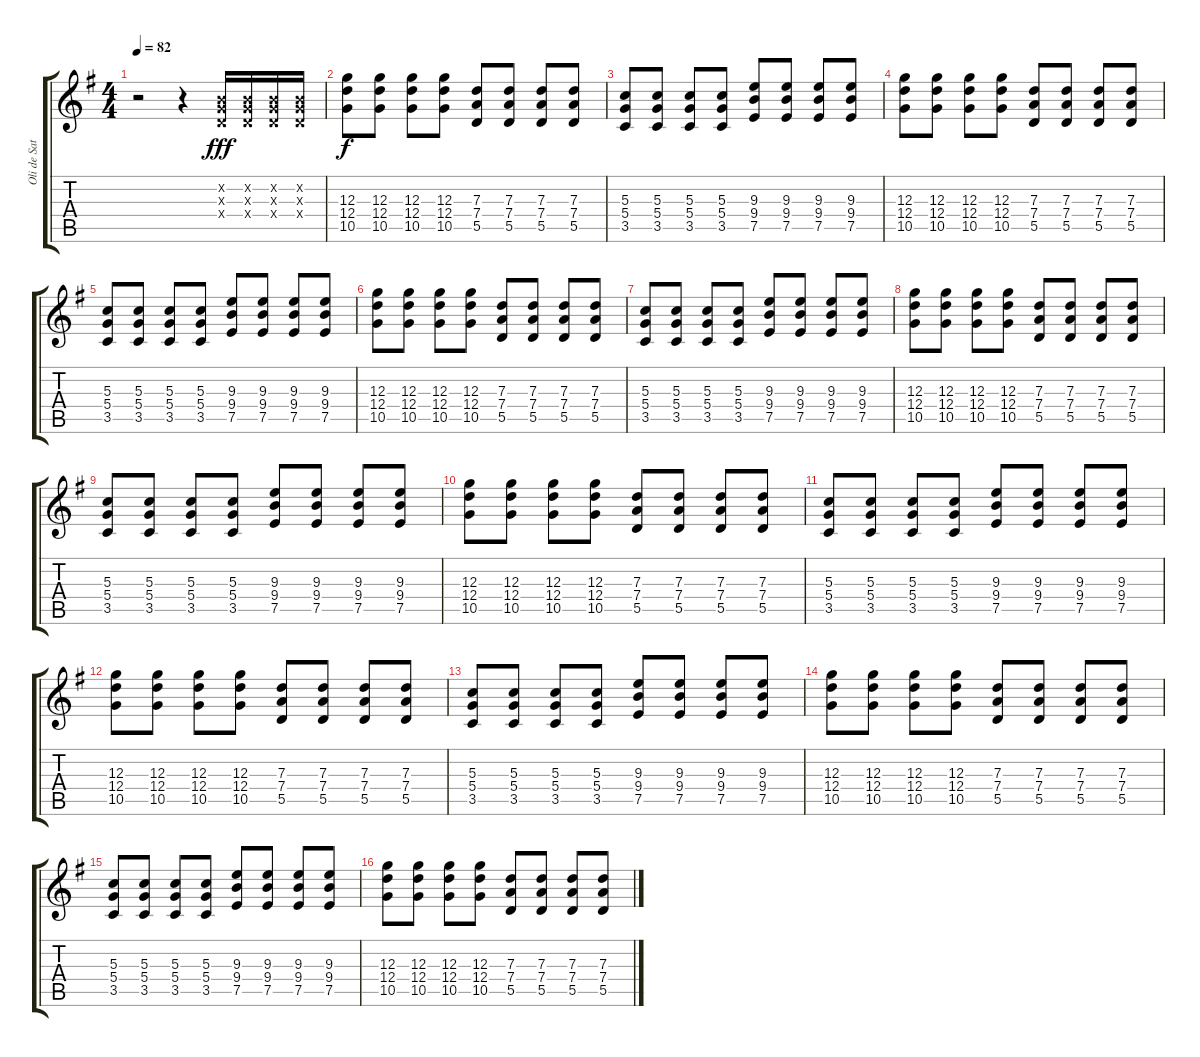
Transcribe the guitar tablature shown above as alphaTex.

\track ("Oli de Sat (guitare rythmique)" "Oli de Sat") {instrument distortionguitar}
\staff {score tabs}
\tuning (E4 B3 G3 D3 A2 E2) {hide}
\ts (4 4)
\tempo 82
\clef g2
\ks g
r.2{dy f} r.4 (0.2{x} 0.3{x} 0.4{x}).16{dy fff} (0.2{x} 0.3{x} 0.4{x}).16 (0.2{x} 0.3{x} 0.4{x}).16 (0.2{x} 0.3{x} 0.4{x}).16 |
(12.3 12.4 10.5).8{dy f} (12.3 12.4 10.5).8 (12.3 12.4 10.5).8 (12.3 12.4 10.5).8 (7.3 7.4 5.5).8 (7.3 7.4 5.5).8 (7.3 7.4 5.5).8 (7.3 7.4 5.5).8 |
(5.3 5.4 3.5).8 (5.3 5.4 3.5).8 (5.3 5.4 3.5).8 (5.3 5.4 3.5).8 (9.3 9.4 7.5).8 (9.3 9.4 7.5).8 (9.3 9.4 7.5).8 (9.3 9.4 7.5).8 |
(12.3 12.4 10.5).8 (12.3 12.4 10.5).8 (12.3 12.4 10.5).8 (12.3 12.4 10.5).8 (7.3 7.4 5.5).8 (7.3 7.4 5.5).8 (7.3 7.4 5.5).8 (7.3 7.4 5.5).8 |
(5.3 5.4 3.5).8 (5.3 5.4 3.5).8 (5.3 5.4 3.5).8 (5.3 5.4 3.5).8 (9.3 9.4 7.5).8 (9.3 9.4 7.5).8 (9.3 9.4 7.5).8 (9.3 9.4 7.5).8 |
(12.3 12.4 10.5).8 (12.3 12.4 10.5).8 (12.3 12.4 10.5).8 (12.3 12.4 10.5).8 (7.3 7.4 5.5).8 (7.3 7.4 5.5).8 (7.3 7.4 5.5).8 (7.3 7.4 5.5).8 |
(5.3 5.4 3.5).8 (5.3 5.4 3.5).8 (5.3 5.4 3.5).8 (5.3 5.4 3.5).8 (9.3 9.4 7.5).8 (9.3 9.4 7.5).8 (9.3 9.4 7.5).8 (9.3 9.4 7.5).8 |
(12.3 12.4 10.5).8 (12.3 12.4 10.5).8 (12.3 12.4 10.5).8 (12.3 12.4 10.5).8 (7.3 7.4 5.5).8 (7.3 7.4 5.5).8 (7.3 7.4 5.5).8 (7.3 7.4 5.5).8 |
(5.3 5.4 3.5).8 (5.3 5.4 3.5).8 (5.3 5.4 3.5).8 (5.3 5.4 3.5).8 (9.3 9.4 7.5).8 (9.3 9.4 7.5).8 (9.3 9.4 7.5).8 (9.3 9.4 7.5).8 |
(12.3 12.4 10.5).8 (12.3 12.4 10.5).8 (12.3 12.4 10.5).8 (12.3 12.4 10.5).8 (7.3 7.4 5.5).8 (7.3 7.4 5.5).8 (7.3 7.4 5.5).8 (7.3 7.4 5.5).8 |
(5.3 5.4 3.5).8 (5.3 5.4 3.5).8 (5.3 5.4 3.5).8 (5.3 5.4 3.5).8 (9.3 9.4 7.5).8 (9.3 9.4 7.5).8 (9.3 9.4 7.5).8 (9.3 9.4 7.5).8 |
(12.3 12.4 10.5).8 (12.3 12.4 10.5).8 (12.3 12.4 10.5).8 (12.3 12.4 10.5).8 (7.3 7.4 5.5).8 (7.3 7.4 5.5).8 (7.3 7.4 5.5).8 (7.3 7.4 5.5).8 |
(5.3 5.4 3.5).8 (5.3 5.4 3.5).8 (5.3 5.4 3.5).8 (5.3 5.4 3.5).8 (9.3 9.4 7.5).8 (9.3 9.4 7.5).8 (9.3 9.4 7.5).8 (9.3 9.4 7.5).8 |
(12.3 12.4 10.5).8 (12.3 12.4 10.5).8 (12.3 12.4 10.5).8 (12.3 12.4 10.5).8 (7.3 7.4 5.5).8 (7.3 7.4 5.5).8 (7.3 7.4 5.5).8 (7.3 7.4 5.5).8 |
(5.3 5.4 3.5).8 (5.3 5.4 3.5).8 (5.3 5.4 3.5).8 (5.3 5.4 3.5).8 (9.3 9.4 7.5).8 (9.3 9.4 7.5).8 (9.3 9.4 7.5).8 (9.3 9.4 7.5).8 |
(12.3 12.4 10.5).8 (12.3 12.4 10.5).8 (12.3 12.4 10.5).8 (12.3 12.4 10.5).8 (7.3 7.4 5.5).8 (7.3 7.4 5.5).8 (7.3 7.4 5.5).8 (7.3 7.4 5.5).8
